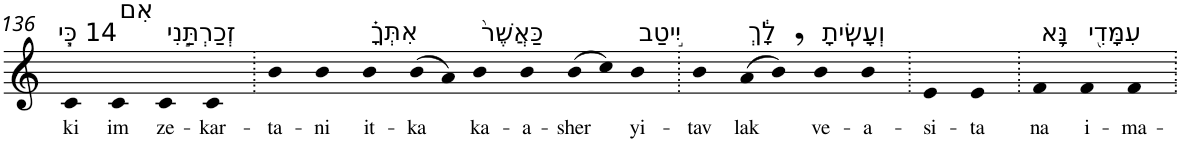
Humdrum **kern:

**kern	**text
*part1	*part1
*staff1	*staff1
*I"Piano	*
*I'Pno	*
!!LO:PB:g=z
*clefG2	*
*k[]	*
=136	=136
!LO:TX:a:t=14 כִּ֧י	!
!	!LO:LY:b
4c	ki
!LO:TX:a:t=אִם	!
!	!LO:LY:b
4c	im
!LO:TX:a:t=זְכַרְתַּ֣נִי	!
!	!LO:LY:b
4c	ze-
!	!LO:LY:b
4c	-kar-
=137.	=137.
!	!LO:LY:b
4b	-ta-
!	!LO:LY:b
4b	-ni
!LO:TX:a:t=אִתְּךָ֗	!
!	!LO:LY:b
4b	it-
!	!LO:LY:b
(>8b	-ka
8a)	.
!LO:TX:a:t=כַּאֲשֶׁר֙	!
!	!LO:LY:b
4b	ka-
!	!LO:LY:b
4b	-a-
!	!LO:LY:b
(>8b	-sher
8cc)	.
!LO:TX:a:t=יִ֣יטַב	!
!	!LO:LY:b
4b	yi-
=138.	=138.
!	!LO:LY:b
4b	-tav
!LO:TX:a:t=לָ֔ךְ	!
!	!LO:LY:b
(>8a	lak
8b,)	.
!LO:TX:a:t=וְעָשִֽׂיתָ	!
!	!LO:LY:b
4b	ve-
!	!LO:LY:b
4b	-a-
=139.	=139.
!	!LO:LY:b
4e	-si-
!	!LO:LY:b
4e	-ta
=140.	=140.
!LO:TX:a:t=נָּ֥א	!
!	!LO:LY:b
4f	na
!LO:TX:a:t=עִמָּדִ֖י	!
!	!LO:LY:b
4f	i-
!	!LO:LY:b
4f	-ma-
=.	=.
*-	*-
